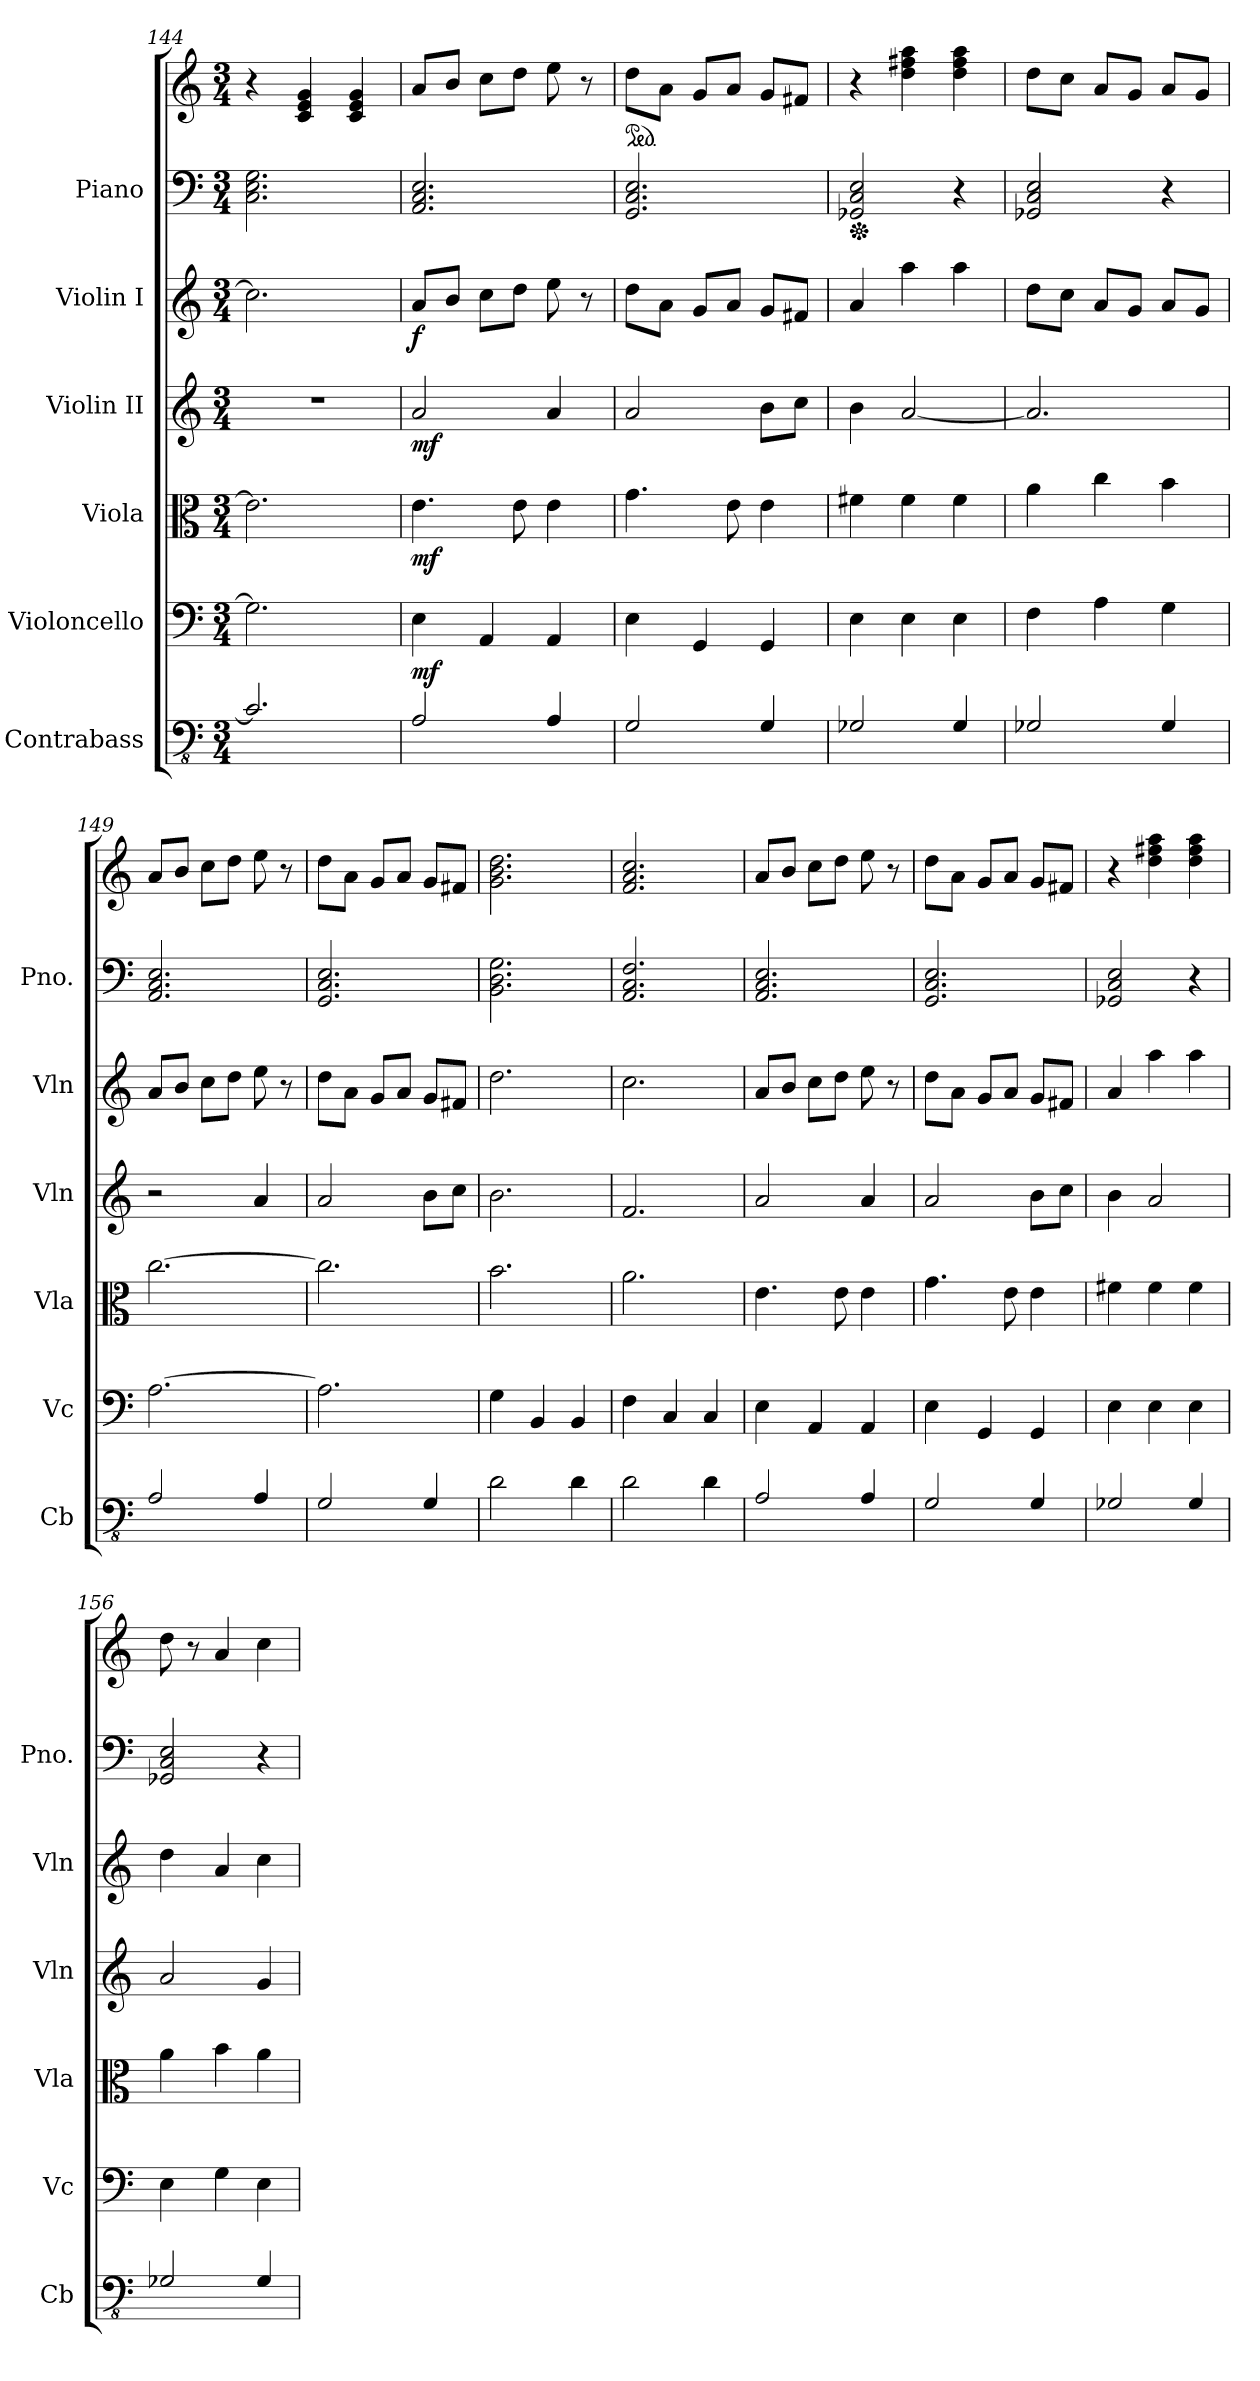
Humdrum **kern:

**kern	**kern	**dynam	**kern	**dynam	**kern	**dynam	**kern	**dynam	**kern	**kern
*part6	*part5	*part5	*part4	*part4	*part3	*part3	*part2	*part2	*part1	*part1
*staff7	*staff6	*staff6	*staff5	*staff5	*staff4	*staff4	*staff3	*staff3	*staff2	*staff1
*I"Contrabass	*I"Violoncello	*	*I"Viola	*	*I"Violin II	*	*I"Violin I	*	*I"Piano	*
*I'Cb	*I'Vc	*	*I'Vla	*	*I'Vln	*	*I'Vln	*	*I'Pno.	*
*clefFv4	*clefF4	*	*clefC3	*	*clefG2	*	*clefG2	*	*clefF4	*clefG2
*ITrd7c12	*	*	*	*	*	*	*	*	*	*
*k[]	*k[]	*	*k[]	*	*k[]	*	*k[]	*	*k[]	*k[]
*M3/4	*M3/4	*	*M3/4	*	*M3/4	*	*M3/4	*	*M3/4	*M3/4
=144	=144	=144	=144	=144	=144	=144	=144	=144	=144	=144
2.CC/]	2.G\]	.	2.e\]	.	2.r	.	2.cc\]	.	2.C\ 2.E\ 2.G\	4r
.	.	.	.	.	.	.	.	.	.	4c/ 4e/ 4g/
.	.	.	.	.	.	.	.	.	.	4c/ 4e/ 4g/
=145	=145	=145	=145	=145	=145	=145	=145	=145	=145	=145
!	!	!LO:DY:b	!	!LO:DY:b	!	!LO:DY:b	!	!LO:DY:b	!	!
2AAA/	4E\	mf	4.e\	mf	2a/	mf	8a/L	f	2.AA/ 2.C/ 2.E/	8a/L
.	.	.	.	.	.	.	8b/J	.	.	8b/J
.	4AA/	.	.	.	.	.	8cc\L	.	.	8cc\L
.	.	.	8e\	.	.	.	8dd\J	.	.	8dd\J
4AAA/	4AA/	.	4e\	.	4a/	.	8ee\	.	.	8ee\
.	.	.	.	.	.	.	8r	.	.	8r
=146	=146	=146	=146	=146	=146	=146	=146	=146	=146	=146
*	*	*	*	*	*	*	*	*	*	*ped
2GGG/	4E\	.	4.g\	.	2a/	.	8dd\L	.	2.GG/ 2.C/ 2.E/	8dd\L
.	.	.	.	.	.	.	8a\J	.	.	8a\J
.	4GG/	.	.	.	.	.	8g/L	.	.	8g/L
.	.	.	8e\	.	.	.	8a/J	.	.	8a/J
4GGG/	4GG/	.	4e\	.	8b\L	.	8g/L	.	.	8g/L
.	.	.	.	.	8cc\J	.	8f#X/J	.	.	8f#X/J
=147	=147	=147	=147	=147	=147	=147	=147	=147	=147	=147
*	*	*	*	*	*	*	*	*	*Xped	*
2GGG-X/	4E\	.	4f#X\	.	4b\	.	4a/	.	2GG-X/ 2C/ 2E/	4r
.	4E\	.	4f#\	.	[2a/	.	4aa\	.	.	4dd\ 4ff#X\ 4aa\
4GGG-/	4E\	.	4f#\	.	.	.	4aa\	.	4r	4dd\ 4ff#\ 4aa\
=148	=148	=148	=148	=148	=148	=148	=148	=148	=148	=148
2GGG-X/	4F\	.	4a\	.	2.a/]	.	8dd\L	.	2GG-X/ 2C/ 2E/	8dd\L
.	.	.	.	.	.	.	8cc\J	.	.	8cc\J
.	4A\	.	4cc\	.	.	.	8a/L	.	.	8a/L
.	.	.	.	.	.	.	8g/J	.	.	8g/J
4GGG-/	4G\	.	4b\	.	.	.	8a/L	.	4r	8a/L
.	.	.	.	.	.	.	8g/J	.	.	8g/J
=149	=149	=149	=149	=149	=149	=149	=149	=149	=149	=149
2AAA/	[2.A\	.	[2.cc\	.	2r	.	8a/L	.	2.AA/ 2.C/ 2.E/	8a/L
.	.	.	.	.	.	.	8b/J	.	.	8b/J
.	.	.	.	.	.	.	8cc\L	.	.	8cc\L
.	.	.	.	.	.	.	8dd\J	.	.	8dd\J
4AAA/	.	.	.	.	4a/	.	8ee\	.	.	8ee\
.	.	.	.	.	.	.	8r	.	.	8r
!!LO:LB:g=z
=150	=150	=150	=150	=150	=150	=150	=150	=150	=150	=150
2GGG/	2.A\]	.	2.cc\]	.	2a/	.	8dd\L	.	2.GG/ 2.C/ 2.E/	8dd\L
.	.	.	.	.	.	.	8a\J	.	.	8a\J
.	.	.	.	.	.	.	8g/L	.	.	8g/L
.	.	.	.	.	.	.	8a/J	.	.	8a/J
4GGG/	.	.	.	.	8b\L	.	8g/L	.	.	8g/L
.	.	.	.	.	8cc\J	.	8f#X/J	.	.	8f#X/J
=151	=151	=151	=151	=151	=151	=151	=151	=151	=151	=151
2DD\	4G\	.	2.b\	.	2.b\	.	2.dd\	.	2.BB\ 2.D\ 2.G\	2.g\ 2.b\ 2.dd\
.	4BB/	.	.	.	.	.	.	.	.	.
4DD\	4BB/	.	.	.	.	.	.	.	.	.
=152	=152	=152	=152	=152	=152	=152	=152	=152	=152	=152
2DD\	4F\	.	2.a\	.	2.f/	.	2.cc\	.	2.AA/ 2.C/ 2.F/	2.f/ 2.a/ 2.cc/
.	4C/	.	.	.	.	.	.	.	.	.
4DD\	4C/	.	.	.	.	.	.	.	.	.
=153	=153	=153	=153	=153	=153	=153	=153	=153	=153	=153
2AAA/	4E\	.	4.e\	.	2a/	.	8a/L	.	2.AA/ 2.C/ 2.E/	8a/L
.	.	.	.	.	.	.	8b/J	.	.	8b/J
.	4AA/	.	.	.	.	.	8cc\L	.	.	8cc\L
.	.	.	8e\	.	.	.	8dd\J	.	.	8dd\J
4AAA/	4AA/	.	4e\	.	4a/	.	8ee\	.	.	8ee\
.	.	.	.	.	.	.	8r	.	.	8r
=154	=154	=154	=154	=154	=154	=154	=154	=154	=154	=154
2GGG/	4E\	.	4.g\	.	2a/	.	8dd\L	.	2.GG/ 2.C/ 2.E/	8dd\L
.	.	.	.	.	.	.	8a\J	.	.	8a\J
.	4GG/	.	.	.	.	.	8g/L	.	.	8g/L
.	.	.	8e\	.	.	.	8a/J	.	.	8a/J
4GGG/	4GG/	.	4e\	.	8b\L	.	8g/L	.	.	8g/L
.	.	.	.	.	8cc\J	.	8f#X/J	.	.	8f#X/J
=155	=155	=155	=155	=155	=155	=155	=155	=155	=155	=155
2GGG-X/	4E\	.	4f#X\	.	4b\	.	4a/	.	2GG-X/ 2C/ 2E/	4r
.	4E\	.	4f#\	.	2a/	.	4aa\	.	.	4dd\ 4ff#X\ 4aa\
4GGG-/	4E\	.	4f#\	.	.	.	4aa\	.	4r	4dd\ 4ff#\ 4aa\
=156	=156	=156	=156	=156	=156	=156	=156	=156	=156	=156
2GGG-X/	4E\	.	4a\	.	2a/	.	4dd\	.	2GG-X/ 2C/ 2E/	8dd\
.	.	.	.	.	.	.	.	.	.	8r
.	4G\	.	4b\	.	.	.	4a/	.	.	4a/
4GGG-/	4E\	.	4a\	.	4g/	.	4cc\	.	4r	4cc\
=	=	=	=	=	=	=	=	=	=	=
*-	*-	*-	*-	*-	*-	*-	*-	*-	*-	*-
